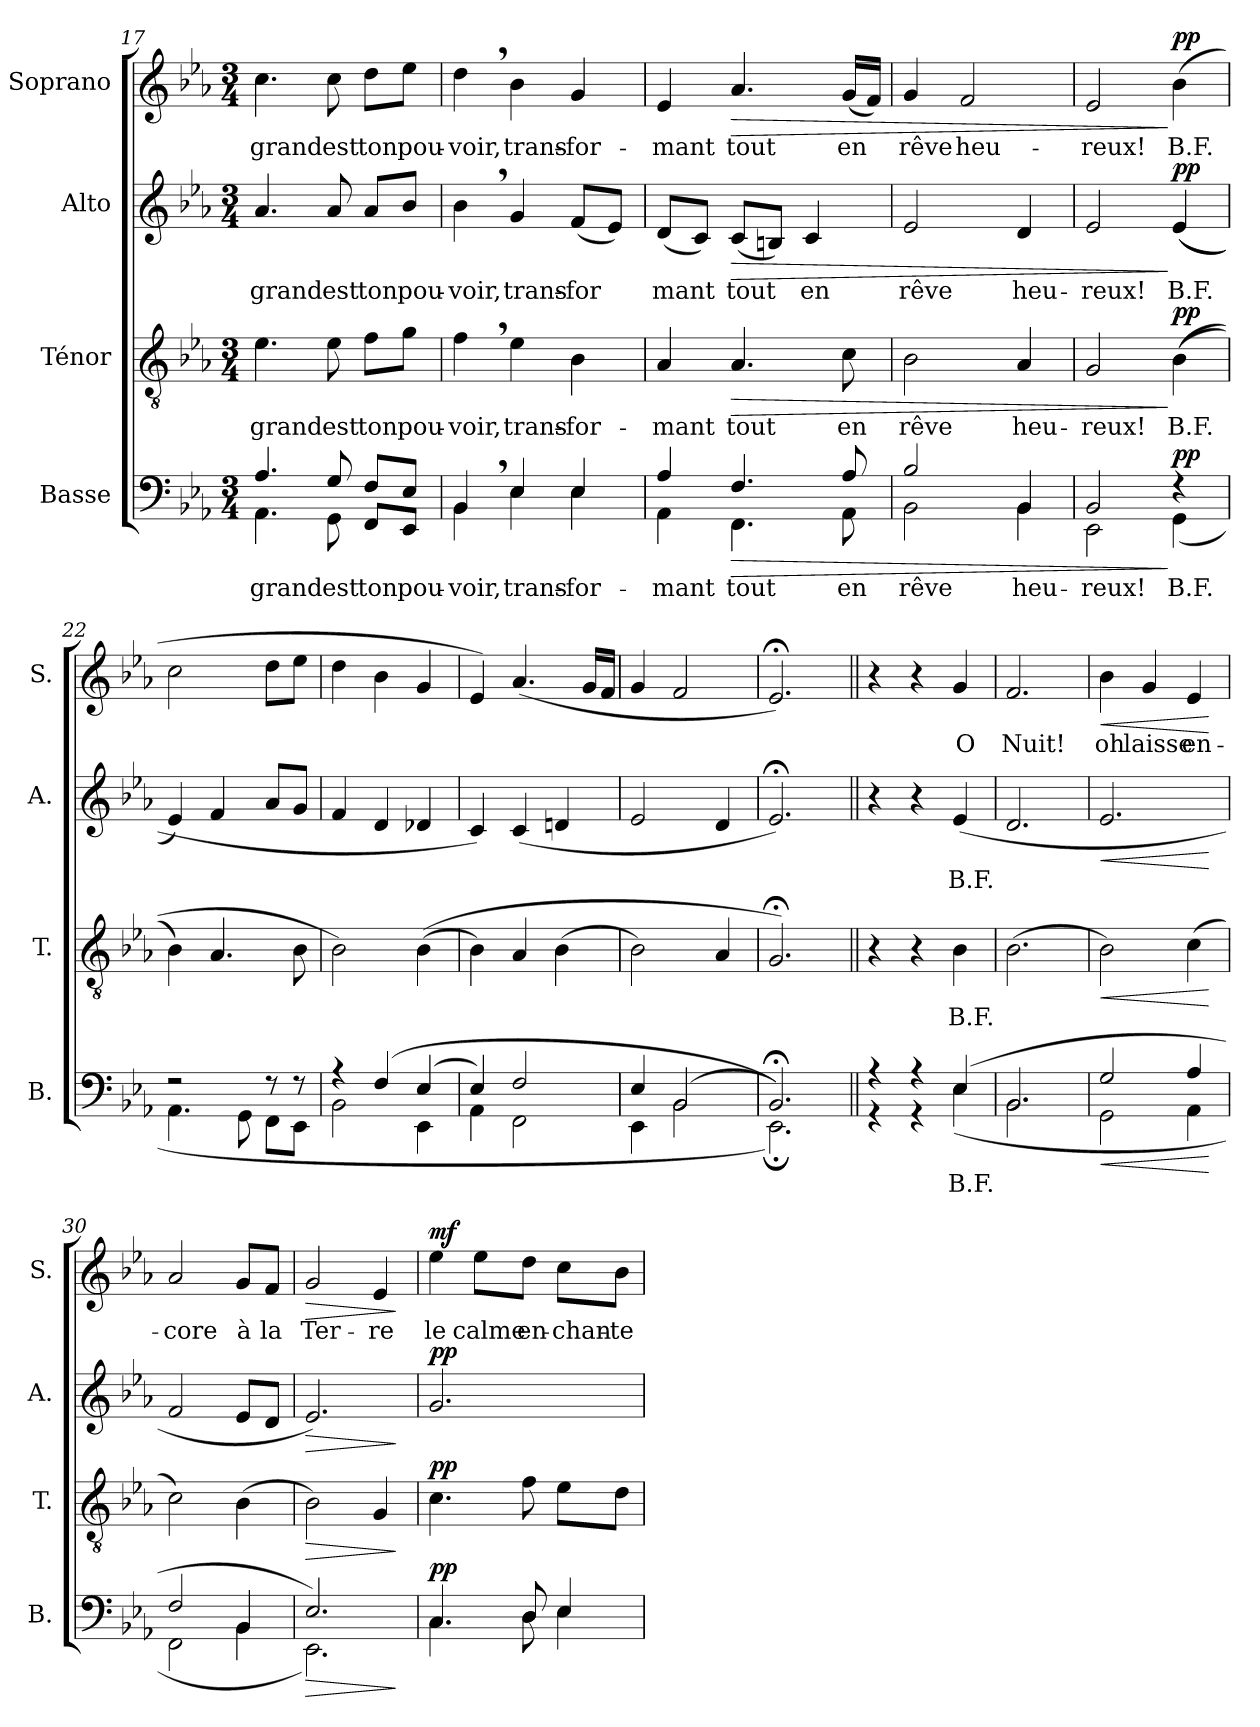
**kern	**text	**dynam	**kern	**text	**dynam	**kern	**text	**dynam	**kern	**text	**dynam
*part4	*part4	*part4	*part3	*part3	*part3	*part2	*part2	*part2	*part1	*part1	*part1
*staff4	*staff4	*staff4	*staff3	*staff3	*staff3	*staff2	*staff2	*staff2	*staff1	*staff1	*staff1
*I"Basse	*	*	*I"Ténor	*	*	*I"Alto	*	*	*I"Soprano	*	*
*I'B.	*	*	*I'T.	*	*	*I'A.	*	*	*I'S.	*	*
*clefF4	*	*	*clefGv2	*	*	*clefG2	*	*	*clefG2	*	*
*k[b-e-a-]	*	*	*k[b-e-a-]	*	*	*k[b-e-a-]	*	*	*k[b-e-a-]	*	*
*M3/4	*	*	*M3/4	*	*	*M3/4	*	*	*M3/4	*	*
=17	=17	=17	=17	=17	=17	=17	=17	=17	=17	=17	=17
!	!LO:LY:b	!	!	!LO:LY:b	!	!	!LO:LY:b	!	!	!LO:LY:b	!
*^	*	*	*	*	*	*	*	*	*	*	*
4.A-/	4.AA-\	grand	.	4.e-\	grand	.	4.a-/	grand	.	4.cc\	grand	.
!	!	!LO:LY:b	!	!	!LO:LY:b	!	!	!LO:LY:b	!	!	!LO:LY:b	!
8G/	8GG\	est	.	8e-\	est	.	8a-/	est	.	8cc\	est	.
!	!	!LO:LY:b	!	!	!LO:LY:b	!	!	!LO:LY:b	!	!	!LO:LY:b	!
8F/L	8FF/L	ton	.	8f\L	ton	.	8a-/L	ton	.	8dd\L	ton	.
!	!	!LO:LY:b	!	!	!LO:LY:b	!	!	!LO:LY:b	!	!	!LO:LY:b	!
8E-/J	8EE-/J	pou-	.	8g\J	pou-	.	8b-/J	pou-	.	8ee-\J	pou-	.
=18	=18	=18	=18	=18	=18	=18	=18	=18	=18	=18	=18	=18
!	!	!LO:LY:b	!	!	!LO:LY:b	!	!	!LO:LY:b	!	!	!LO:LY:b	!
4BB-,/	4BB-\	-voir,	.	4f,\	-voir,	.	4b-,\	-voir,	.	4dd,\	-voir,	.
!	!	!LO:LY:b	!	!	!LO:LY:b	!	!	!LO:LY:b	!	!	!LO:LY:b	!
4E-/	4E-\	trans-	.	4e-\	trans-	.	4g/	trans-	.	4b-\	trans-	.
!	!	!LO:LY:b	!	!	!LO:LY:b	!	!	!LO:LY:b	!	!	!LO:LY:b	!
4E-/	4E-\	-for-	.	4B-\	-for-	.	(8f/L	-for	.	4g/	-for-	.
.	.	.	.	.	.	.	8e-/J)	.	.	.	.	.
!!LO:PB:g=z
=19	=19	=19	=19	=19	=19	=19	=19	=19	=19	=19	=19	=19
!	!	!LO:LY:b	!	!	!LO:LY:b	!	!	!LO:LY:b	!	!	!LO:LY:b	!
4A-/	4AA-\	-mant	.	4A-/	-mant	.	(8d/L	mant	.	4e-/	-mant	.
.	.	.	.	.	.	.	8c/J)	.	.	.	.	.
!	!	!LO:LY:b	!LO:HP:b	!	!LO:LY:b	!LO:HP:b	!	!LO:LY:b	!LO:HP:b	!	!LO:LY:b	!LO:HP:b
4.F/	4.FF\	tout	>	4.A-/	tout	>	(>8c/L	tout	>	4.a-/	tout	>
.	.	.	.	.	.	.	8Bn/J)	.	.	.	.	.
!	!	!	!	!	!	!	!	!LO:LY:b	!	!	!	!
.	.	.	.	.	.	.	4c/	en	.	.	.	.
!	!	!LO:LY:b	!	!	!LO:LY:b	!	!	!	!	!	!LO:LY:b	!
8A-/	8AA-\	en	.	8c\	en	.	.	.	.	(16g/LL	en	.
.	.	.	.	.	.	.	.	.	.	16f/JJ)	.	.
=20	=20	=20	=20	=20	=20	=20	=20	=20	=20	=20	=20	=20
!	!	!LO:LY:b	!	!	!LO:LY:b	!	!	!LO:LY:b	!	!	!LO:LY:b	!
2B-/	2BB-\	rêve	.	2B-\	rêve	.	2e-/	rêve	.	4g/	rêve	.
!	!	!	!	!	!	!	!	!	!	!	!LO:LY:b	!
.	.	.	.	.	.	.	.	.	.	2f/	heu-	.
!	!	!LO:LY:b	!	!	!LO:LY:b	!	!	!LO:LY:b	!	!	!	!
4BB-/	4BB-\	heu-	.	4A-/	heu-	.	4d/	heu-	.	.	.	.
=21	=21	=21	=21	=21	=21	=21	=21	=21	=21	=21	=21	=21
!	!	!LO:LY:b	!	!	!LO:LY:b	!	!	!LO:LY:b	!	!	!LO:LY:b	!
2BB-/	2EE-\	-reux!	.	2G/	-reux!	.	2e-/	-reux!	.	2e-/	-reux!	.
!	!	!LO:LY:b	!LO:DY:n=1:a	!	!LO:LY:b	!LO:DY:n=1:a	!	!LO:LY:b	!LO:DY:n=1:a	!	!LO:LY:b	!LO:DY:n=1:a
4r	(4GG\	B.F.	] pp	((4B-\	B.F.	] pp	((4e-/	B.F.	] pp	(4b-\	B.F.	] pp
=22	=22	=22	=22	=22	=22	=22	=22	=22	=22	=22	=22	=22
2r	4.AA-\	.	.	4B-\)	.	.	4e-/)	.	.	2cc\	.	.
.	.	.	.	4.A-/	.	.	4f/	.	.	.	.	.
.	8GG\	.	.	.	.	.	.	.	.	.	.	.
8r	8FF\L	.	.	.	.	.	8a-/L	.	.	8dd\L	.	.
8r	8EE-\J	.	.	8B-\	.	.	8g/J	.	.	8ee-\J	.	.
=23	=23	=23	=23	=23	=23	=23	=23	=23	=23	=23	=23	=23
4r	2BB-\	.	.	2B-\)	.	.	4f/	.	.	4dd\	.	.
(4F/	.	.	.	.	.	.	4d/	.	.	4b-\	.	.
(4E-/	4EE-\	.	.	((4B-\	.	.	4d-X/	.	.	4g/	.	.
=24	=24	=24	=24	=24	=24	=24	=24	=24	=24	=24	=24	=24
4E-/)	4AA-\	.	.	4B-\)	.	.	4c/)	.	.	4e-/)	.	.
2F/	2FF\	.	.	4A-/	.	.	(4c/	.	.	(4.a-/	.	.
.	.	.	.	(4B-\	.	.	4dn/	.	.	.	.	.
.	.	.	.	.	.	.	.	.	.	16g/LL	.	.
.	.	.	.	.	.	.	.	.	.	16f/JJ	.	.
=25	=25	=25	=25	=25	=25	=25	=25	=25	=25	=25	=25	=25
4E-/	4EE-\	.	.	2B-\)	.	.	2e-/	.	.	4g/	.	.
(2BB-/	2BB-\	.	.	.	.	.	.	.	.	2f/	.	.
.	.	.	.	4A-/	.	.	4d/	.	.	.	.	.
=26	=26	=26	=26	=26	=26	=26	=26	=26	=26	=26	=26	=26
2.BB-;</))	2.EE-;\)	.	.	2.G;</)	.	.	2.e-;</)	.	.	2.e-;</)	.	.
!!LO:LB:g=z
=27||	=27||	=27||	=27||	=27||	=27||	=27||	=27||	=27||	=27||	=27||	=27||	=27||
4r	4r	.	.	4r	.	.	4r	.	.	4r	.	.
4r	4r	.	.	4r	.	.	4r	.	.	4r	.	.
!	!	!LO:LY:b	!	!	!LO:LY:b	!	!	!LO:LY:b	!	!	!LO:LY:b	!
(4E-/	(4E-\	B.F.	.	4B-\	B.F.	.	(4e-/	B.F.	.	4g/	O	.
=28	=28	=28	=28	=28	=28	=28	=28	=28	=28	=28	=28	=28
!	!	!	!	!	!	!	!	!	!	!	!LO:LY:b	!
2.BB-/	2.BB-\	.	.	(2.B-\	.	.	2.d/	.	.	2.f/	Nuit!	.
=29	=29	=29	=29	=29	=29	=29	=29	=29	=29	=29	=29	=29
!	!	!	!LO:HP:b	!	!	!LO:HP:b	!	!	!LO:HP:b	!	!LO:LY:b	!LO:HP:b
2G/	2GG\	.	<	2B-\)	.	<	2.e-/	.	<	4b-\	oh	<
!	!	!	!	!	!	!	!	!	!	!	!LO:LY:b	!
.	.	.	.	.	.	.	.	.	.	4g/	laisse	.
!	!	!	!	!	!	!	!	!	!	!	!LO:LY:b	!
4A-/	4AA-\	.	.	(4c\	.	.	.	.	.	4e-/	en-	.
*v	*v	*	*	*	*	*	*	*	*	*	*	*
.	.	[	.	.	[	.	.	[	.	.	[
=30	=30	=30	=30	=30	=30	=30	=30	=30	=30	=30	=30
*^	*	*	*	*	*	*	*	*	*	*	*
!	!	!	!	!	!	!	!	!	!	!	!LO:LY:b	!
2F/	2FF\	.	.	2c\)	.	.	2f/	.	.	2a-/	-core	.
!	!	!	!	!	!	!	!	!	!	!	!LO:LY:b	!
4BB-/	4BB-\	.	.	(4B-\	.	.	8e-/L	.	.	8g/L	à	.
!	!	!	!	!	!	!	!	!	!	!	!LO:LY:b	!
.	.	.	.	.	.	.	8d/J	.	.	8f/J	la	.
=31	=31	=31	=31	=31	=31	=31	=31	=31	=31	=31	=31	=31
!	!	!	!LO:HP:b	!	!	!LO:HP:b	!	!	!LO:HP:b	!	!LO:LY:b	!LO:HP:b
2.E-/)	2.EE-\)	.	>	2B-\)	.	>	2.e-/)	.	>	2g/	Ter-	>
!	!	!	!	!	!	!	!	!	!	!	!LO:LY:b	!
.	.	.	.	4G/	.	.	.	.	.	4e-/	-re	.
*v	*v	*	*	*	*	*	*	*	*	*	*	*
.	.	]	.	.	]	.	.	]	.	.	]
=32	=32	=32	=32	=32	=32	=32	=32	=32	=32	=32	=32
*^	*	*	*	*	*	*	*	*	*	*	*
!	!	!	!LO:DY:a	!	!	!LO:DY:a	!	!	!LO:DY:a	!	!LO:LY:b	!LO:DY:a
4.C/	4.C\	.	pp	4.c\	.	pp	2.g/	.	pp	4ee-\	le	mf
!	!	!	!	!	!	!	!	!	!	!	!LO:LY:b	!
.	.	.	.	.	.	.	.	.	.	8ee-\L	calme	.
!	!	!	!	!	!	!	!	!	!	!	!LO:LY:b	!
8D/	8D\	.	.	8f\	.	.	.	.	.	8dd\J	en-	.
!	!	!	!	!	!	!	!	!	!	!	!LO:LY:b	!
4E-/	4E-\	.	.	8e-\L	.	.	.	.	.	8cc\L	-chan-	.
!	!	!	!	!	!	!	!	!	!	!	!LO:LY:b	!
.	.	.	.	8d\J	.	.	.	.	.	8b-\J	-te-	.
*v	*v	*	*	*	*	*	*	*	*	*	*	*
=	=	=	=	=	=	=	=	=	=	=	=
*-	*-	*-	*-	*-	*-	*-	*-	*-	*-	*-	*-
